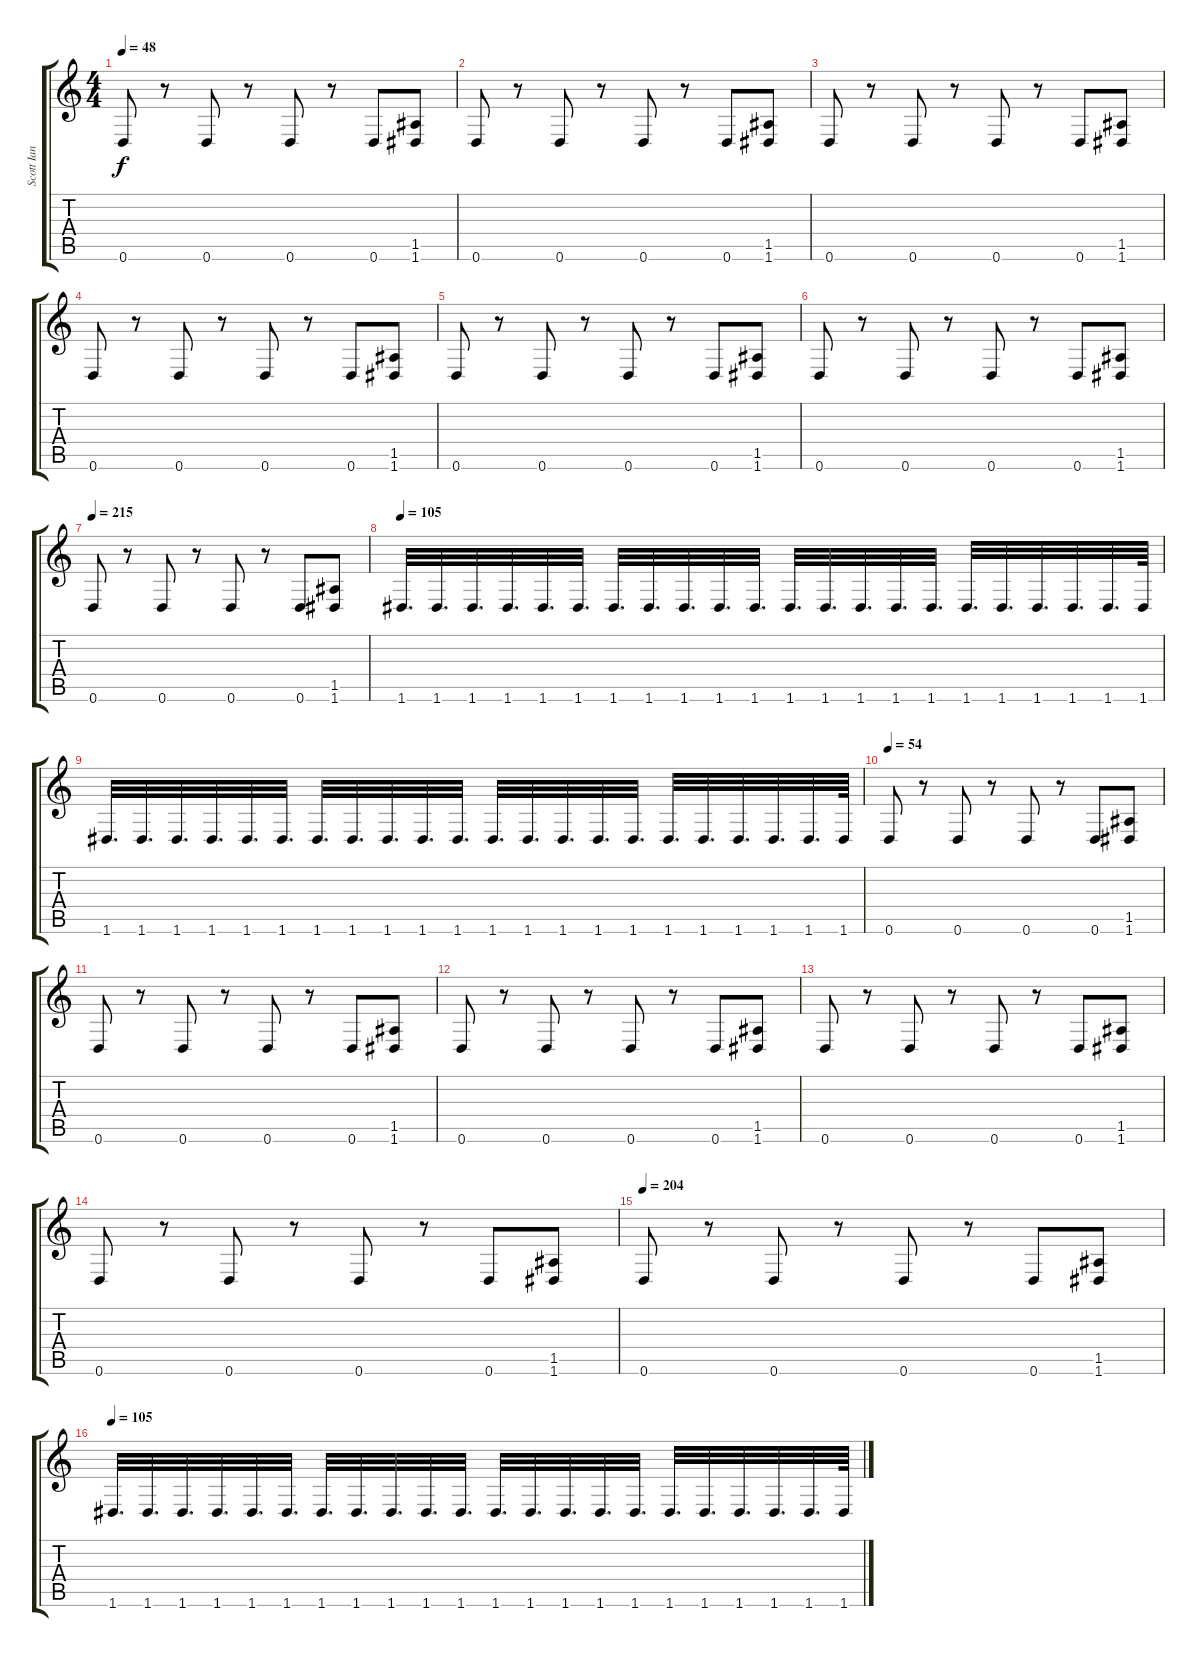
\track ("Scott Ian" "Scott Ian") {instrument distortionguitar}
\staff {score tabs}
\tuning (E4 B3 G3 D3 A2 D2) {hide}
\ts (4 4)
\tempo 48
\clef g2
\ks c
0.6.8{dy f instrument distortionguitar} r.8 0.6.8 r.8 0.6.8 r.8 0.6.8 (1.5 1.6).8 |
0.6.8 r.8 0.6.8 r.8 0.6.8 r.8 0.6.8 (1.5 1.6).8 |
0.6.8 r.8 0.6.8 r.8 0.6.8 r.8 0.6.8 (1.5 1.6).8 |
0.6.8 r.8 0.6.8 r.8 0.6.8 r.8 0.6.8 (1.5 1.6).8 |
0.6.8 r.8 0.6.8 r.8 0.6.8 r.8 0.6.8 (1.5 1.6).8 |
0.6.8 r.8 0.6.8 r.8 0.6.8 r.8 0.6.8 (1.5 1.6).8 |
\tempo 215
0.6.8 r.8 0.6.8 r.8 0.6.8 r.8 0.6.8 (1.5 1.6).8 |
\tempo 105
1.6.32{d} 1.6.32{d} 1.6.32{d} 1.6.32{d} 1.6.32{d} 1.6.32{d} 1.6.32{d} 1.6.32{d} 1.6.32{d} 1.6.32{d} 1.6.32{d} 1.6.32{d} 1.6.32{d} 1.6.32{d} 1.6.32{d} 1.6.32{d} 1.6.32{d} 1.6.32{d} 1.6.32{d} 1.6.32{d} 1.6.32{d} 1.6.64 |
1.6.32{d} 1.6.32{d} 1.6.32{d} 1.6.32{d} 1.6.32{d} 1.6.32{d} 1.6.32{d} 1.6.32{d} 1.6.32{d} 1.6.32{d} 1.6.32{d} 1.6.32{d} 1.6.32{d} 1.6.32{d} 1.6.32{d} 1.6.32{d} 1.6.32{d} 1.6.32{d} 1.6.32{d} 1.6.32{d} 1.6.32{d} 1.6.64 |
\tempo 54
0.6.8 r.8 0.6.8 r.8 0.6.8 r.8 0.6.8 (1.5 1.6).8 |
0.6.8 r.8 0.6.8 r.8 0.6.8 r.8 0.6.8 (1.5 1.6).8 |
0.6.8 r.8 0.6.8 r.8 0.6.8 r.8 0.6.8 (1.5 1.6).8 |
0.6.8 r.8 0.6.8 r.8 0.6.8 r.8 0.6.8 (1.5 1.6).8 |
0.6.8 r.8 0.6.8 r.8 0.6.8 r.8 0.6.8 (1.5 1.6).8 |
\tempo 204
0.6.8 r.8 0.6.8 r.8 0.6.8 r.8 0.6.8 (1.5 1.6).8 |
\tempo 105
1.6.32{d} 1.6.32{d} 1.6.32{d} 1.6.32{d} 1.6.32{d} 1.6.32{d} 1.6.32{d} 1.6.32{d} 1.6.32{d} 1.6.32{d} 1.6.32{d} 1.6.32{d} 1.6.32{d} 1.6.32{d} 1.6.32{d} 1.6.32{d} 1.6.32{d} 1.6.32{d} 1.6.32{d} 1.6.32{d} 1.6.32{d} 1.6.64
